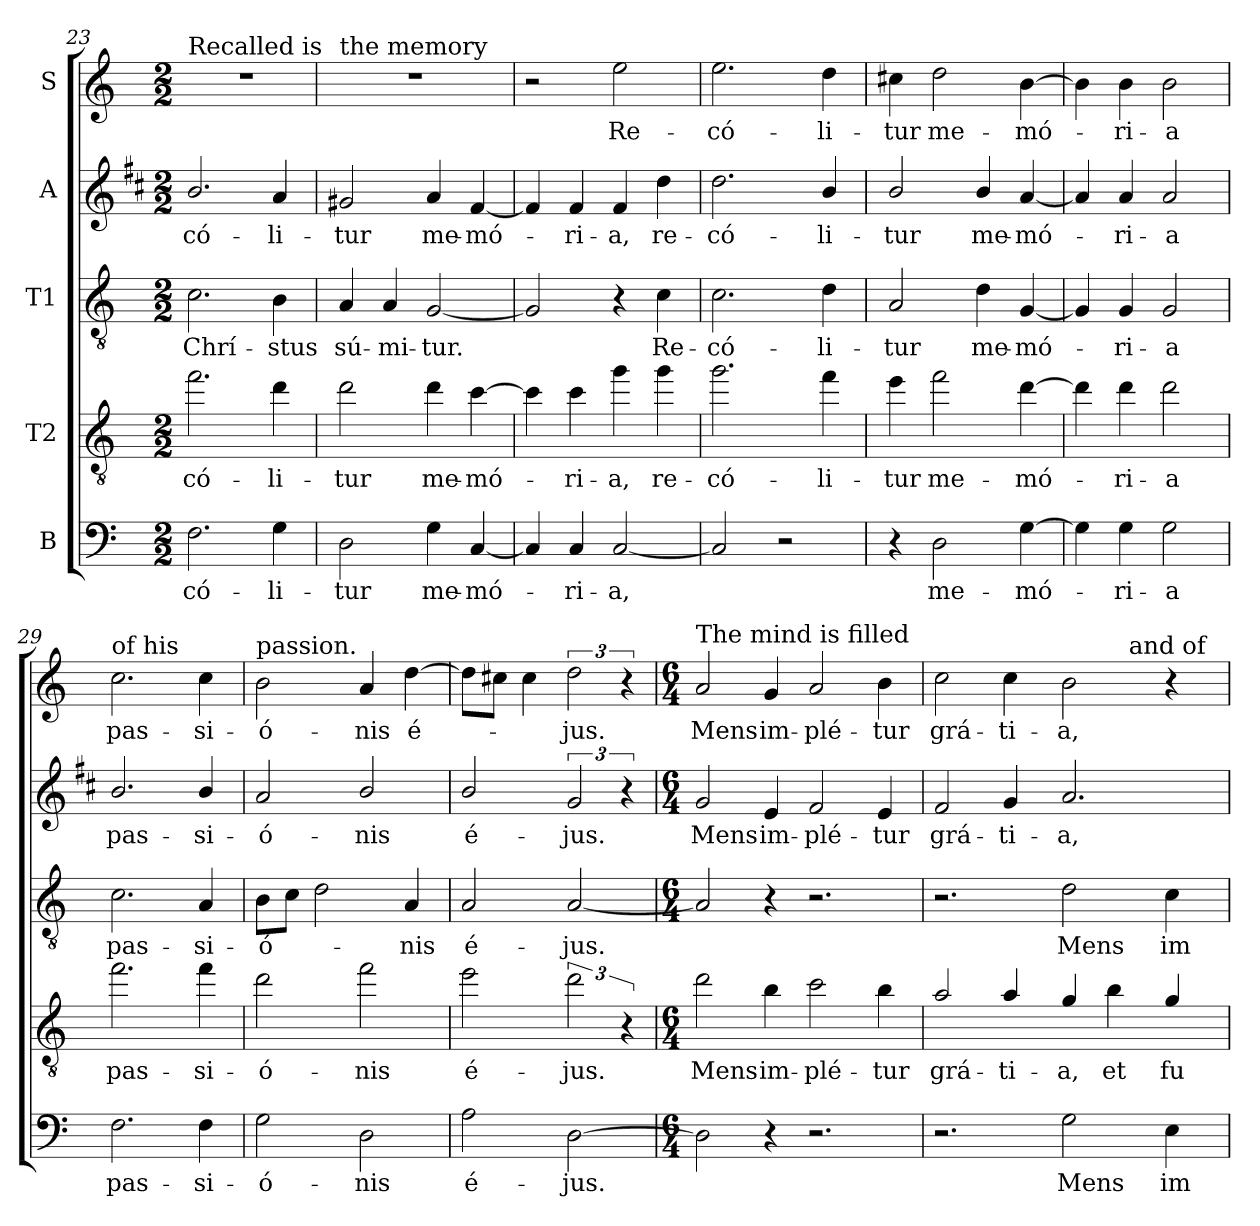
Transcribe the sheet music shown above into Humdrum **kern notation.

**kern	**text	**kern	**text	**kern	**text	**kern	**text	**kern	**text
*part5	*part5	*part4	*part4	*part3	*part3	*part2	*part2	*part1	*part1
*staff5	*staff5	*staff4	*staff4	*staff3	*staff3	*staff2	*staff2	*staff1	*staff1
*I"B	*	*I"T2	*	*I"T1	*	*I"A	*	*I"S	*
*clefF4	*	*clefGv2	*	*clefGv2	*	*clefG2	*	*clefG2	*
*	*	*ITrd8c14	*	*	*	*ITrd1c2	*	*	*
*k[]	*	*k[]	*	*k[]	*	*k[]	*	*k[]	*
*C:	*	*C:	*	*C:	*	*C:	*	*C:	*
*M2/2	*	*M2/2	*	*M2/2	*	*M2/2	*	*M2/2	*
=23	=23	=23	=23	=23	=23	=23	=23	=23	=23
!	!	!	!	!	!	!	!	!LO:TX:a:t=Recalled is	!
!	!LO:LY:b	!	!LO:LY:b	!	!LO:LY:b	!	!LO:LY:b	!	!
2.F\	-có-	2.f\	-có-	2.c\	Chrí-	2.a/	-có-	1r	.
!	!LO:LY:b	!	!LO:LY:b	!	!LO:LY:b	!	!LO:LY:b	!	!
4G\	-li-	4d\	-li-	4B\	-stus	4g/	-li-	.	.
=24	=24	=24	=24	=24	=24	=24	=24	=24	=24
!	!	!	!	!	!	!	!	!LO:TX:a:t=the memory	!
!	!LO:LY:b	!	!LO:LY:b	!	!LO:LY:b	!	!LO:LY:b	!	!
2D\	-tur	2d\	-tur	4A/	sú-	2f#X/	-tur	1r	.
!	!	!	!	!	!LO:LY:b	!	!	!	!
.	.	.	.	4A/	-mi-	.	.	.	.
!	!LO:LY:b	!	!LO:LY:b	!	!LO:LY:b	!	!LO:LY:b	!	!
4G\	me-	4d\	me-	[2G/	-tur.	4g/	me-	.	.
!	!LO:LY:b	!	!LO:LY:b	!	!	!	!LO:LY:b	!	!
[4C/	-mó-	[4c\	-mó-	.	.	[4e/	-mó-	.	.
=25	=25	=25	=25	=25	=25	=25	=25	=25	=25
4C/]	.	4c\]	.	2G/]	.	4e/]	.	2r	.
!	!LO:LY:b	!	!LO:LY:b	!	!	!	!LO:LY:b	!	!
4C/	-ri-	4c\	-ri-	.	.	4e/	-ri-	.	.
!	!LO:LY:b	!	!LO:LY:b	!	!	!	!LO:LY:b	!	!LO:LY:b
[2C/	-a,	4g\	-a,	4r	.	4e/	-a,	2ee\	Re-
!	!	!	!LO:LY:b	!	!LO:LY:b	!	!LO:LY:b	!	!
.	.	4g\	re-	4c\	Re-	4cc\	re-	.	.
!!LO:LB:g=z
=26	=26	=26	=26	=26	=26	=26	=26	=26	=26
!	!	!	!LO:LY:b	!	!LO:LY:b	!	!LO:LY:b	!	!LO:LY:b
2C/]	.	2.g\	-có-	2.c\	-có-	2.cc\	-có-	2.ee\	-có-
2r	.	.	.	.	.	.	.	.	.
!	!	!	!LO:LY:b	!	!LO:LY:b	!	!LO:LY:b	!	!LO:LY:b
.	.	4f\	-li-	4d\	-li-	4a/	-li-	4dd\	-li-
=27	=27	=27	=27	=27	=27	=27	=27	=27	=27
!	!	!	!LO:LY:b	!	!LO:LY:b	!	!LO:LY:b	!	!LO:LY:b
4r	.	4e\	-tur	2A/	-tur	2a/	-tur	4cc#X\	-tur
!	!LO:LY:b	!	!LO:LY:b	!	!	!	!	!	!LO:LY:b
2D\	me-	2f\	me-	.	.	.	.	2dd\	me-
!	!	!	!	!	!LO:LY:b	!	!LO:LY:b	!	!
.	.	.	.	4d\	me-	4a/	me-	.	.
!	!LO:LY:b	!	!LO:LY:b	!	!LO:LY:b	!	!LO:LY:b	!	!LO:LY:b
[4G\	-mó-	[4d\	-mó-	[4G/	-mó-	[4g/	-mó-	[4b\	-mó-
=28	=28	=28	=28	=28	=28	=28	=28	=28	=28
4G\]	.	4d\]	.	4G/]	.	4g/]	.	4b\]	.
!	!LO:LY:b	!	!LO:LY:b	!	!LO:LY:b	!	!LO:LY:b	!	!LO:LY:b
4G\	-ri-	4d\	-ri-	4G/	-ri-	4g/	-ri-	4b\	-ri-
!	!LO:LY:b	!	!LO:LY:b	!	!LO:LY:b	!	!LO:LY:b	!	!LO:LY:b
2G\	-a	2d\	-a	2G/	-a	2g/	-a	2b\	-a
=29	=29	=29	=29	=29	=29	=29	=29	=29	=29
!	!	!	!	!	!	!	!	!LO:TX:a:t=of his	!
!	!LO:LY:b	!	!LO:LY:b	!	!LO:LY:b	!	!LO:LY:b	!	!LO:LY:b
2.F\	pas-	2.f\	pas-	2.c\	pas-	2.a/	pas-	2.cc\	pas-
!	!LO:LY:b	!	!LO:LY:b	!	!LO:LY:b	!	!LO:LY:b	!	!LO:LY:b
4F\	-si-	4f\	-si-	4A/	-si-	4a/	-si-	4cc\	-si-
=30	=30	=30	=30	=30	=30	=30	=30	=30	=30
!	!	!	!	!	!	!	!	!LO:TX:a:t=passion.	!
!	!LO:LY:b	!	!LO:LY:b	!	!LO:LY:b	!	!LO:LY:b	!	!LO:LY:b
2G\	-ó-	2d\	-ó-	8B\L	-ó-	2g/	-ó-	2b\	-ó-
.	.	.	.	8c\J	.	.	.	.	.
.	.	.	.	2d\	.	.	.	.	.
!	!LO:LY:b	!	!LO:LY:b	!	!	!	!LO:LY:b	!	!LO:LY:b
2D\	-nis	2f\	-nis	.	.	2a/	-nis	4a/	-nis
!	!	!	!	!	!LO:LY:b	!	!	!	!LO:LY:b
.	.	.	.	4A/	-nis	.	.	[4dd\	é-
=31	=31	=31	=31	=31	=31	=31	=31	=31	=31
!	!LO:LY:b	!	!LO:LY:b	!	!LO:LY:b	!	!LO:LY:b	!	!
2A\	é-	2e\	é-	2A/	é-	2a/	é-	8dd\L]	.
.	.	.	.	.	.	.	.	8cc#\J	.
.	.	.	.	.	.	.	.	4cc#\	.
!	!LO:LY:b	!	!LO:LY:b	!	!LO:LY:b	!	!LO:LY:b	!	!LO:LY:b
[2D\	-jus.	3d\	-jus.	[2A/	-jus.	3f/	-jus.	3dd\	-jus.
.	.	6r	.	.	.	6r	.	6r	.
!!LO:PB:g=z
=32	=32	=32	=32	=32	=32	=32	=32	=32	=32
*M6/4	*	*M6/4	*	*M6/4	*	*M6/4	*	*M6/4	*
!	!	!	!	!	!	!	!	!LO:TX:a:t=The mind is filled	!
!	!	!	!LO:LY:b	!	!	!	!LO:LY:b	!	!LO:LY:b
2D\]	.	2d\	Mens	2A/]	.	2f/	Mens	2a/	Mens
!	!	!	!LO:LY:b	!	!	!	!LO:LY:b	!	!LO:LY:b
4r	.	4B\	im-	4r	.	4d/	im-	4g/	im-
!	!	!	!LO:LY:b	!	!	!	!LO:LY:b	!	!LO:LY:b
2.r	.	2c\	-plé-	2.r	.	2e/	-plé-	2a/	-plé-
!	!	!	!LO:LY:b	!	!	!	!LO:LY:b	!	!LO:LY:b
.	.	4B\	-tur	.	.	4d/	-tur	4b\	-tur
=33	=33	=33	=33	=33	=33	=33	=33	=33	=33
!	!	!	!	!	!	!	!	!LO:TX:a:t=with thanks,	!
!	!	!	!LO:LY:b	!	!	!	!LO:LY:b	!	!LO:LY:b
*	*	*	*	*	*	*	*	*^	*
2.r	.	2A/	grá-	2.r	.	2e/	grá-	2cc\	3%2ryy	grá-
!	!	!	!LO:LY:b	!	!	!	!LO:LY:b	!	!	!LO:LY:b
.	.	4A/	-ti-	.	.	4f/	-ti-	4cc\	.	-ti-
.	.	.	.	.	.	.	.	.	3ryy	.
!	!LO:LY:b	!	!LO:LY:b	!	!LO:LY:b	!	!LO:LY:b	!	!	!LO:LY:b
2G\	Mens	4G/	-a,	2d\	Mens	2.g/	-a,	2b\	.	-a,
!	!	!	!LO:LY:b	!	!	!	!	!	!	!
.	.	4B\	et	.	.	.	.	.	24..ryy	.
!	!	!	!	!	!	!	!	!	!LO:TX:a:t=and of	!
.	.	.	.	.	.	.	.	.	3ryy	.
!	!LO:LY:b	!	!LO:LY:b	!	!LO:LY:b	!	!	!	!	!
4E\	im-	4G/	fu-	4c\	im-	.	.	4r	.	.
.	.	.	.	.	.	.	.	.	12ryy	.
.	.	.	.	.	.	.	.	.	96ryy	.
*	*	*	*	*	*	*	*	*v	*v	*
=	=	=	=	=	=	=	=	=	=
*-	*-	*-	*-	*-	*-	*-	*-	*-	*-
